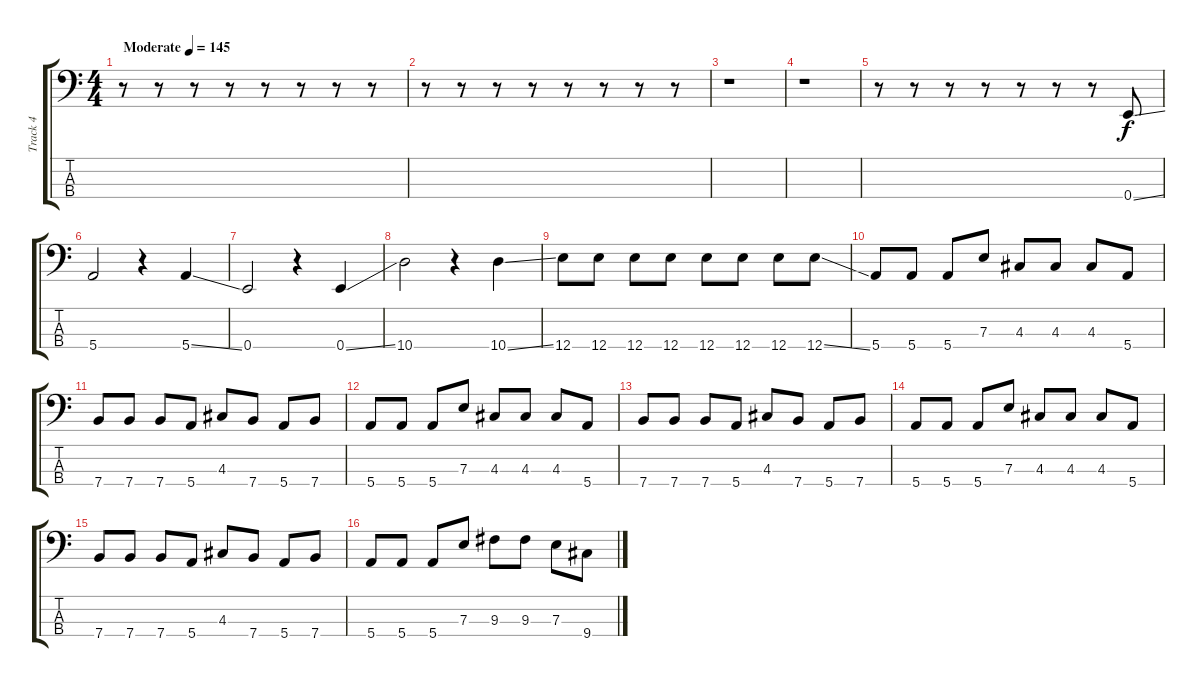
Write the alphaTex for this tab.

\track ("Track 4" "Track 4") {instrument electricbassfinger}
\staff {score tabs}
\tuning (G2 D2 A1 E1) {hide}
\ts (4 4)
\tempo (145 "Moderate")
\clef f4
\ks c
r.8{dy f instrument electricbassfinger} r.8 r.8 r.8 r.8 r.8 r.8 r.8 |
r.8 r.8 r.8 r.8 r.8 r.8 r.8 r.8 |
r.1 |
r.1 |
r.8 r.8 r.8 r.8 r.8 r.8 r.8 0.4{ss}.8 |
5.4.2 r.4 5.4{ss}.4 |
0.4.2 r.4 0.4{ss}.4 |
10.4.2 r.4 10.4{ss}.4 |
12.4.8 12.4.8 12.4.8 12.4.8 12.4.8 12.4.8 12.4.8 12.4{ss}.8 |
5.4.8 5.4.8 5.4.8 7.3.8 4.3.8 4.3.8 4.3.8 5.4.8 |
7.4.8 7.4.8 7.4.8 5.4.8 4.3.8 7.4.8 5.4.8 7.4.8 |
5.4.8 5.4.8 5.4.8 7.3.8 4.3.8 4.3.8 4.3.8 5.4.8 |
7.4.8 7.4.8 7.4.8 5.4.8 4.3.8 7.4.8 5.4.8 7.4.8 |
5.4.8 5.4.8 5.4.8 7.3.8 4.3.8 4.3.8 4.3.8 5.4.8 |
7.4.8 7.4.8 7.4.8 5.4.8 4.3.8 7.4.8 5.4.8 7.4.8 |
5.4.8 5.4.8 5.4.8 7.3.8 9.3.8 9.3.8 7.3.8 9.4.8
